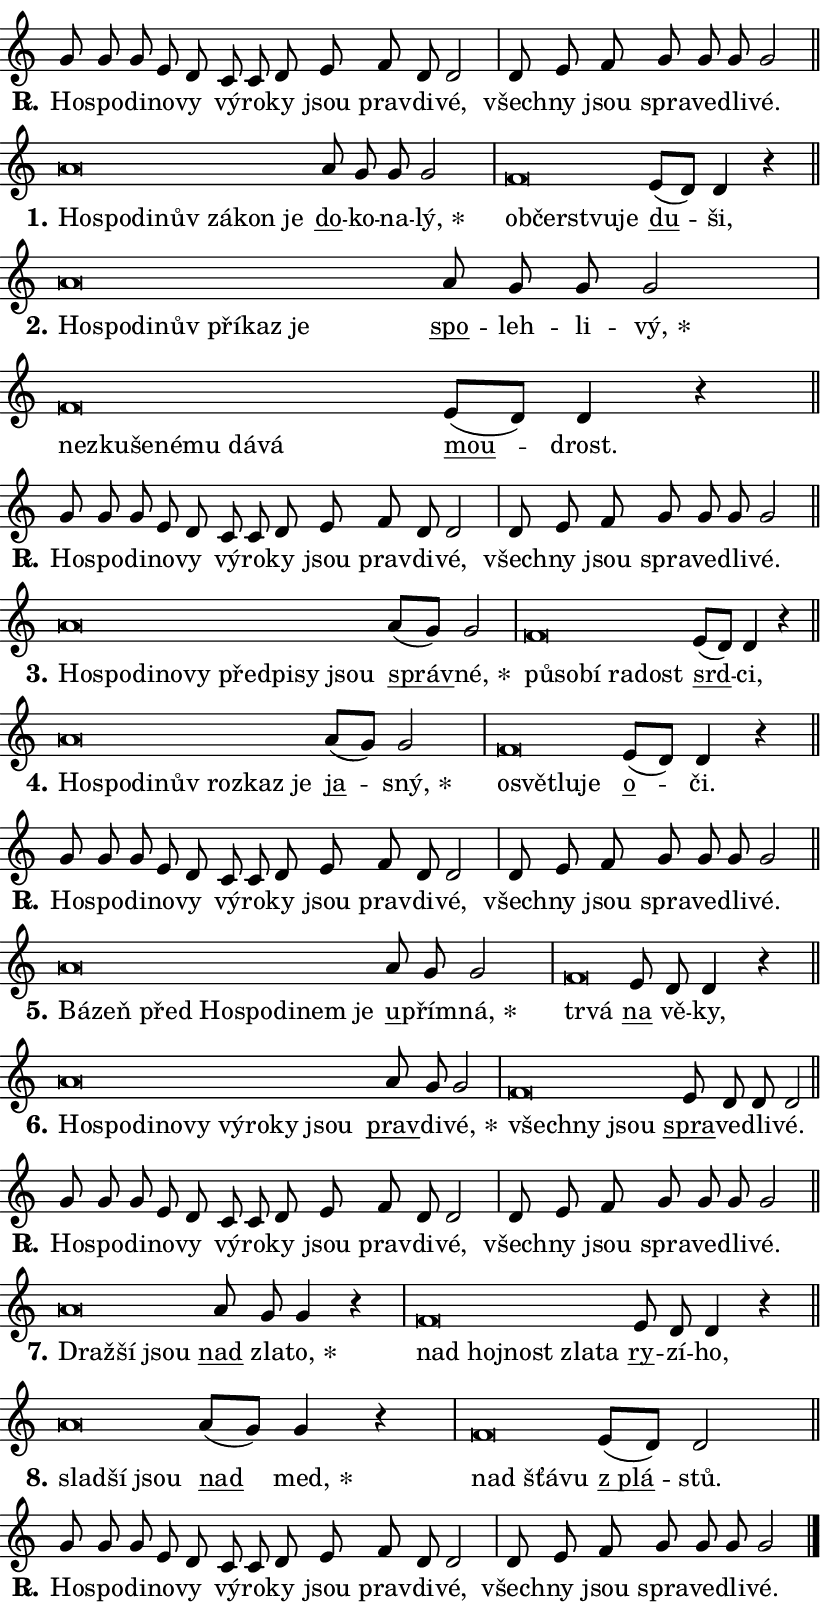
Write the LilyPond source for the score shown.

\version "2.24.0"
\header { tagline = "" }
\paper {
  indent = 0\cm
  top-margin = 0\cm
  right-margin = 0.13\cm % to fit lyric hyphens
  bottom-margin = 0\cm
  left-margin = 0\cm
  paper-width = 14\cm
  page-breaking = #ly:one-page-breaking
  system-system-spacing.basic-distance = #11
  score-system-spacing.basic-distance = #11
  ragged-last = ##f
}


%% Author: Thomas Morley
%% https://lists.gnu.org/archive/html/lilypond-user/2020-05/msg00002.html
#(define (line-position grob)
"Returns position of @var[grob} in current system:
   @code{'start}, if at first time-step
   @code{'end}, if at last time-step
   @code{'middle} otherwise
"
  (let* ((col (ly:item-get-column grob))
         (ln (ly:grob-object col 'left-neighbor))
         (rn (ly:grob-object col 'right-neighbor))
         (col-to-check-left (if (ly:grob? ln) ln col))
         (col-to-check-right (if (ly:grob? rn) rn col))
         (break-dir-left
           (and
             (ly:grob-property col-to-check-left 'non-musical #f)
             (ly:item-break-dir col-to-check-left)))
         (break-dir-right
           (and
             (ly:grob-property col-to-check-right 'non-musical #f)
             (ly:item-break-dir col-to-check-right))))
        (cond ((eqv? 1 break-dir-left) 'start)
              ((eqv? -1 break-dir-right) 'end)
              (else 'middle))))

#(define (tranparent-at-line-position vctor)
  (lambda (grob)
  "Relying on @code{line-position} select the relevant enry from @var{vctor}.
Used to determine transparency,"
    (case (line-position grob)
      ((end) (not (vector-ref vctor 0)))
      ((middle) (not (vector-ref vctor 1)))
      ((start) (not (vector-ref vctor 2))))))

noteHeadBreakVisibility =
#(define-music-function (break-visibility)(vector?)
"Makes @code{NoteHead}s transparent relying on @var{break-visibility}"
#{
  \override NoteHead.transparent =
    #(tranparent-at-line-position break-visibility)
#})

#(define delete-ledgers-for-transparent-note-heads
  (lambda (grob)
    "Reads whether a @code{NoteHead} is transparent.
If so this @code{NoteHead} is removed from @code{'note-heads} from
@var{grob}, which is supposed to be @code{LedgerLineSpanner}.
As a result ledgers are not printed for this @code{NoteHead}"
    (let* ((nhds-array (ly:grob-object grob 'note-heads))
           (nhds-list
             (if (ly:grob-array? nhds-array)
                 (ly:grob-array->list nhds-array)
                 '()))
           ;; Relies on the transparent-property being done before
           ;; Staff.LedgerLineSpanner.after-line-breaking is executed.
           ;; This is fragile ...
           (to-keep
             (remove
               (lambda (nhd)
                 (ly:grob-property nhd 'transparent #f))
               nhds-list)))
      ;; TODO find a better method to iterate over grob-arrays, similiar
      ;; to filter/remove etc for lists
      ;; For now rebuilt from scratch
      (set! (ly:grob-object grob 'note-heads)  '())
      (for-each
        (lambda (nhd)
          (ly:pointer-group-interface::add-grob grob 'note-heads nhd))
        to-keep))))

squashNotes = {
  \override NoteHead.X-extent = #'(-0.2 . 0.2)
  \override NoteHead.Y-extent = #'(-0.75 . 0)
  \override NoteHead.stencil =
    #(lambda (grob)
       (let ((pos (ly:grob-property grob 'staff-position)))
         (begin
           (if (< pos -7) (display "ERROR: Lower brevis then expected\n") (display ""))
           (if (<= pos -6) ly:text-interface::print ly:note-head::print))))
}
unSquashNotes = {
  \revert NoteHead.X-extent
  \revert NoteHead.Y-extent
  \revert NoteHead.stencil
}

hideNotes = \noteHeadBreakVisibility #begin-of-line-visible
unHideNotes = \noteHeadBreakVisibility #all-visible

% work-around for resetting accidentals
% https://lilypond.org/doc/v2.23/Documentation/notation/displaying-rhythms#unmetered-music
cadenzaMeasure = {
  \cadenzaOff
  \partial 1024 s1024
  \cadenzaOn
}

#(define-markup-command (accent layout props text) (markup?)
  "Underline accented syllable"
  (interpret-markup layout props
    #{\markup \override #'(offset . 4.3) \underline { #text }#}))

responsum = \markup \concat {
  "R" \hspace #-1.05 \path #0.1 #'((moveto 0 0.07) (lineto 0.9 0.8)) \hspace #0.05 "."
}

spaceSize = #0.6828661417322834 % exact space size for TeX Gyre Schola

\layout {
  \context {
    \Staff
    \remove "Time_signature_engraver"
    \override LedgerLineSpanner.after-line-breaking = #delete-ledgers-for-transparent-note-heads
  }
  \context {
    \Lyrics {
      \override LyricSpace.minimum-distance = \spaceSize
      \override LyricText.font-name = #"TeX Gyre Schola"
      \override LyricText.font-size = 1
      \override StanzaNumber.font-name = #"TeX Gyre Schola Bold"
      \override StanzaNumber.font-size = 1
    }
  }
  \context {
    \Score 
    \override NoteHead.text =
      #(lambda (grob) 
        (let ((pos (ly:grob-property grob 'staff-position)))
          #{\markup {
            \combine
              \halign #-0.55 \raise #(if (= pos -6) 0 0.5) \override #'(thickness . 2) \draw-line #'(3.2 . 0)
              \musicglyph "noteheads.sM1"
          }#}))
  }
}

% magnetic-lyrics.ily
%
%   written by
%     Jean Abou Samra <jean@abou-samra.fr>
%     Werner Lemberg <wl@gnu.org>
%
%   adapted by
%     Jiri Hon <jiri.hon@gmail.com>
%
% Version 2022-Apr-15

% https://www.mail-archive.com/lilypond-user@gnu.org/msg149350.html

#(define (Left_hyphen_pointer_engraver context)
   "Collect syllable-hyphen-syllable occurrences in lyrics and store
them in properties.  This engraver only looks to the left.  For
example, if the lyrics input is @code{foo -- bar}, it does the
following.

@itemize @bullet
@item
Set the @code{text} property of the @code{LyricHyphen} grob between
@q{foo} and @q{bar} to @code{foo}.

@item
Set the @code{left-hyphen} property of the @code{LyricText} grob with
text @q{foo} to the @code{LyricHyphen} grob between @q{foo} and
@q{bar}.
@end itemize

Use this auxiliary engraver in combination with the
@code{lyric-@/text::@/apply-@/magnetic-@/offset!} hook."
   (let ((hyphen #f)
         (text #f))
     (make-engraver
      (acknowledgers
       ((lyric-syllable-interface engraver grob source-engraver)
        (set! text grob)))
      (end-acknowledgers
       ((lyric-hyphen-interface engraver grob source-engraver)
        ;(when (not (grob::has-interface grob 'lyric-space-interface))
          (set! hyphen grob)));)
      ((stop-translation-timestep engraver)
       (when (and text hyphen)
         (ly:grob-set-object! text 'left-hyphen hyphen))
       (set! text #f)
       (set! hyphen #f)))))

#(define (lyric-text::apply-magnetic-offset! grob)
   "If the space between two syllables is less than the value in
property @code{LyricText@/.details@/.squash-threshold}, move the right
syllable to the left so that it gets concatenated with the left
syllable.

Use this function as a hook for
@code{LyricText@/.after-@/line-@/breaking} if the
@code{Left_@/hyphen_@/pointer_@/engraver} is active."
   (let ((hyphen (ly:grob-object grob 'left-hyphen #f)))
     (when hyphen
       (let ((left-text (ly:spanner-bound hyphen LEFT)))
         (when (grob::has-interface left-text 'lyric-syllable-interface)
           (let* ((common (ly:grob-common-refpoint grob left-text X))
                  (this-x-ext (ly:grob-extent grob common X))
                  (left-x-ext
                   (begin
                     ;; Trigger magnetism for left-text.
                     (ly:grob-property left-text 'after-line-breaking)
                     (ly:grob-extent left-text common X)))
                  ;; `delta` is the gap width between two syllables.
                  (delta (- (interval-start this-x-ext)
                            (interval-end left-x-ext)))
                  (details (ly:grob-property grob 'details))
                  (threshold (assoc-get 'squash-threshold details 0.2)))
             (when (< delta threshold)
               (let* (;; We have to manipulate the input text so that
                      ;; ligatures crossing syllable boundaries are not
                      ;; disabled.  For languages based on the Latin
                      ;; script this is essentially a beautification.
                      ;; However, for non-Western scripts it can be a
                      ;; necessity.
                      (lt (ly:grob-property left-text 'text))
                      (rt (ly:grob-property grob 'text))
                      (is-space (grob::has-interface hyphen 'lyric-space-interface))
                      (space (if is-space " " ""))
                      (extra-delta (if is-space spaceSize 0))
                      ;; Append new syllable.
                      (ltrt-space (if (and (string? lt) (string? rt))
                                (string-append lt space rt)
                                (make-concat-markup (list lt space rt))))
                      ;; Right-align `ltrt` to the right side.
                      (ltrt-space-markup (grob-interpret-markup
                               grob
                               (make-translate-markup
                                (cons (interval-length this-x-ext) 0)
                                (make-right-align-markup ltrt-space)))))
                 (begin
                   ;; Don't print `left-text`.
                   (ly:grob-set-property! left-text 'stencil #f)
                   ;; Set text and stencil (which holds all collected
                   ;; syllables so far) and shift it to the left.
                   (ly:grob-set-property! grob 'text ltrt-space)
                   (ly:grob-set-property! grob 'stencil ltrt-space-markup)
                   (ly:grob-translate-axis! grob (- (- delta extra-delta)) X))))))))))


#(define (lyric-hyphen::displace-bounds-first grob)
   ;; Make very sure this callback isn't triggered too early.
   (let ((left (ly:spanner-bound grob LEFT))
         (right (ly:spanner-bound grob RIGHT)))
     (ly:grob-property left 'after-line-breaking)
     (ly:grob-property right 'after-line-breaking)
     (ly:lyric-hyphen::print grob)))

squashThreshold = #0.4

\layout {
  \context {
    \Lyrics
    \consists #Left_hyphen_pointer_engraver
    \override LyricText.after-line-breaking =
      #lyric-text::apply-magnetic-offset!
    \override LyricHyphen.stencil = #lyric-hyphen::displace-bounds-first
    \override LyricText.details.squash-threshold = \squashThreshold
    \override LyricHyphen.minimum-distance = 0
    \override LyricHyphen.minimum-length = \squashThreshold
  }
}

squashText = \override LyricText.details.squash-threshold = 9999
unSquashText = \override LyricText.details.squash-threshold = \squashThreshold

leftText = \override LyricText.self-alignment-X = #LEFT
unLeftText = \revert LyricText.self-alignment-X

starOffset = #(lambda (grob) 
                (let ((x_offset (ly:self-alignment-interface::aligned-on-x-parent grob)))
                  (if (= x_offset 0) 0 (+ x_offset 1.2))))

star = #(define-music-function (syllable)(string?)
"Append star separator at the end of a syllable"
#{
  \once \override LyricText.X-offset = #starOffset
  \lyricmode { \markup {
    #syllable
    \override #'((font-name . "TeX Gyre Schola Bold")) \hspace #0.2 \lower #0.65 \larger "*"
  } }
#})

starAccent = #(define-music-function (syllable)(string?)
"Append star separator at the end of a syllable and make accent"
#{
  \once \override LyricText.X-offset = #starOffset
  \lyricmode { \markup {
    \accent #syllable
    \override #'((font-name . "TeX Gyre Schola Bold")) \hspace #0.2 \lower #0.65 \larger "*"
  } }
#})

breath = #(define-music-function (syllable)(string?)
"Append breathing indicator at the end of a syllable"
#{
  \lyricmode { \markup { #syllable "+" } }
#})

optionalBreath = #(define-music-function (syllable)(string?)
"Append optional breathing indicator at the end of a syllable"
#{
  \lyricmode { \markup { #syllable "(+)" } }
#})


\score {
    <<
        \new Voice = "melody" { \cadenzaOn \key c \major \relative { g'8 g g e d \bar "" c c d e \bar "" f d d2 \cadenzaMeasure \bar "|" d8 e f \bar "" g g g g2 \cadenzaMeasure \bar "||" \break } }
        \new Lyrics \lyricsto "melody" { \lyricmode { \set stanza = \responsum
Ho -- spo -- di -- no -- vy vý -- ro -- ky jsou prav -- di -- vé, všech -- ny jsou spra -- ve -- dli -- vé. } }
    >>
    \layout {}
}

\score {
    <<
        \new Voice = "melody" { \cadenzaOn \key c \major \relative { \squashNotes a'\breve*1/16 \hideNotes \breve*1/16 \bar "" \breve*1/16 \bar "" \breve*1/16 \bar "" \breve*1/16 \bar "" \breve*1/16 \breve*1/16 \bar "" \unHideNotes \unSquashNotes \bar "" a8 g g g2 \cadenzaMeasure \bar "|" \squashNotes f\breve*1/16 \hideNotes \breve*1/16 \bar "" \breve*1/16 \breve*1/16 \bar "" \unHideNotes \unSquashNotes \bar "" e8[( d)] d4 r \cadenzaMeasure \bar "||" \break } }
        \new Lyrics \lyricsto "melody" { \lyricmode { \set stanza = "1."
\leftText Ho -- \squashText spo -- di -- nův zá -- kon je \unLeftText \unSquashText \markup \accent do -- ko -- na -- \star lý, \leftText ob -- \squashText čerst -- vu -- je \unLeftText \unSquashText \markup \accent du -- ši, } }
    >>
    \layout {}
}

\score {
    <<
        \new Voice = "melody" { \cadenzaOn \key c \major \relative { \squashNotes a'\breve*1/16 \hideNotes \breve*1/16 \bar "" \breve*1/16 \bar "" \breve*1/16 \bar "" \breve*1/16 \bar "" \breve*1/16 \breve*1/16 \bar "" \unHideNotes \unSquashNotes \bar "" a8 g g g2 \cadenzaMeasure \bar "|" \squashNotes f\breve*1/16 \hideNotes \breve*1/16 \bar "" \breve*1/16 \bar "" \breve*1/16 \bar "" \breve*1/16 \bar "" \breve*1/16 \breve*1/16 \bar "" \unHideNotes \unSquashNotes \bar "" e8[( d)] d4 r \cadenzaMeasure \bar "||" \break } }
        \new Lyrics \lyricsto "melody" { \lyricmode { \set stanza = "2."
\leftText Ho -- \squashText spo -- di -- nův pří -- kaz je \unLeftText \unSquashText \markup \accent spo -- leh -- li -- \star vý, \leftText ne -- \squashText zku -- še -- né -- mu dá -- vá \unLeftText \unSquashText \markup \accent mou -- drost. } }
    >>
    \layout {}
}

\score {
    <<
        \new Voice = "melody" { \cadenzaOn \key c \major \relative { g'8 g g e d \bar "" c c d e \bar "" f d d2 \cadenzaMeasure \bar "|" d8 e f \bar "" g g g g2 \cadenzaMeasure \bar "||" \break } }
        \new Lyrics \lyricsto "melody" { \lyricmode { \set stanza = \responsum
Ho -- spo -- di -- no -- vy vý -- ro -- ky jsou prav -- di -- vé, všech -- ny jsou spra -- ve -- dli -- vé. } }
    >>
    \layout {}
}

\score {
    <<
        \new Voice = "melody" { \cadenzaOn \key c \major \relative { \squashNotes a'\breve*1/16 \hideNotes \breve*1/16 \bar "" \breve*1/16 \bar "" \breve*1/16 \bar "" \breve*1/16 \bar "" \breve*1/16 \bar "" \breve*1/16 \bar "" \breve*1/16 \breve*1/16 \bar "" \unHideNotes \unSquashNotes \bar "" a8[( g)] g2 \cadenzaMeasure \bar "|" \squashNotes f\breve*1/16 \hideNotes \breve*1/16 \bar "" \breve*1/16 \bar "" \breve*1/16 \breve*1/16 \bar "" \unHideNotes \unSquashNotes \bar "" e8[( d)] d4 r \cadenzaMeasure \bar "||" \break } }
        \new Lyrics \lyricsto "melody" { \lyricmode { \set stanza = "3."
\leftText Ho -- \squashText spo -- di -- no -- vy před -- pi -- sy jsou \unLeftText \unSquashText \markup \accent správ -- \star né, \leftText pů -- \squashText so -- bí ra -- dost \unLeftText \unSquashText \markup \accent srd -- ci, } }
    >>
    \layout {}
}

\score {
    <<
        \new Voice = "melody" { \cadenzaOn \key c \major \relative { \squashNotes a'\breve*1/16 \hideNotes \breve*1/16 \bar "" \breve*1/16 \bar "" \breve*1/16 \bar "" \breve*1/16 \bar "" \breve*1/16 \breve*1/16 \bar "" \unHideNotes \unSquashNotes \bar "" a8[( g)] g2 \cadenzaMeasure \bar "|" \squashNotes f\breve*1/16 \hideNotes \breve*1/16 \bar "" \breve*1/16 \breve*1/16 \bar "" \unHideNotes \unSquashNotes \bar "" e8[( d)] d4 r \cadenzaMeasure \bar "||" \break } }
        \new Lyrics \lyricsto "melody" { \lyricmode { \set stanza = "4."
\leftText Ho -- \squashText spo -- di -- nův roz -- kaz je \unLeftText \unSquashText \markup \accent ja -- \star sný, \leftText o -- \squashText svět -- lu -- je \unLeftText \unSquashText \markup \accent o -- či. } }
    >>
    \layout {}
}

\score {
    <<
        \new Voice = "melody" { \cadenzaOn \key c \major \relative { g'8 g g e d \bar "" c c d e \bar "" f d d2 \cadenzaMeasure \bar "|" d8 e f \bar "" g g g g2 \cadenzaMeasure \bar "||" \break } }
        \new Lyrics \lyricsto "melody" { \lyricmode { \set stanza = \responsum
Ho -- spo -- di -- no -- vy vý -- ro -- ky jsou prav -- di -- vé, všech -- ny jsou spra -- ve -- dli -- vé. } }
    >>
    \layout {}
}

\score {
    <<
        \new Voice = "melody" { \cadenzaOn \key c \major \relative { \squashNotes a'\breve*1/16 \hideNotes \breve*1/16 \bar "" \breve*1/16 \bar "" \breve*1/16 \bar "" \breve*1/16 \bar "" \breve*1/16 \bar "" \breve*1/16 \breve*1/16 \bar "" \unHideNotes \unSquashNotes \bar "" a8 g g2 \cadenzaMeasure \bar "|" \squashNotes f\breve*1/16 \hideNotes \breve*1/16 \bar "" \unHideNotes \unSquashNotes \bar "" e8 d d4 r \cadenzaMeasure \bar "||" \break } }
        \new Lyrics \lyricsto "melody" { \lyricmode { \set stanza = "5."
\leftText Bá -- \squashText zeň před Ho -- spo -- di -- nem je \unLeftText \unSquashText \markup \accent u -- přím -- \star ná, \leftText tr -- \squashText vá \unLeftText \unSquashText \markup \accent na vě -- ky, } }
    >>
    \layout {}
}

\score {
    <<
        \new Voice = "melody" { \cadenzaOn \key c \major \relative { \squashNotes a'\breve*1/16 \hideNotes \breve*1/16 \bar "" \breve*1/16 \bar "" \breve*1/16 \bar "" \breve*1/16 \bar "" \breve*1/16 \bar "" \breve*1/16 \bar "" \breve*1/16 \breve*1/16 \bar "" \unHideNotes \unSquashNotes \bar "" a8 g g2 \cadenzaMeasure \bar "|" \squashNotes f\breve*1/16 \hideNotes \breve*1/16 \breve*1/16 \bar "" \unHideNotes \unSquashNotes \bar "" e8 d d d2 \cadenzaMeasure \bar "||" \break } }
        \new Lyrics \lyricsto "melody" { \lyricmode { \set stanza = "6."
\leftText Ho -- \squashText spo -- di -- no -- vy vý -- ro -- ky jsou \unLeftText \unSquashText \markup \accent prav -- di -- \star vé, \leftText všech -- \squashText ny jsou \unLeftText \unSquashText \markup \accent spra -- ve -- dli -- vé. } }
    >>
    \layout {}
}

\score {
    <<
        \new Voice = "melody" { \cadenzaOn \key c \major \relative { g'8 g g e d \bar "" c c d e \bar "" f d d2 \cadenzaMeasure \bar "|" d8 e f \bar "" g g g g2 \cadenzaMeasure \bar "||" \break } }
        \new Lyrics \lyricsto "melody" { \lyricmode { \set stanza = \responsum
Ho -- spo -- di -- no -- vy vý -- ro -- ky jsou prav -- di -- vé, všech -- ny jsou spra -- ve -- dli -- vé. } }
    >>
    \layout {}
}

\score {
    <<
        \new Voice = "melody" { \cadenzaOn \key c \major \relative { \squashNotes a'\breve*1/16 \hideNotes \breve*1/16 \breve*1/16 \bar "" \unHideNotes \unSquashNotes \bar "" a8 g g4 r \cadenzaMeasure \bar "|" \squashNotes f\breve*1/16 \hideNotes \breve*1/16 \bar "" \breve*1/16 \bar "" \breve*1/16 \breve*1/16 \bar "" \unHideNotes \unSquashNotes \bar "" e8 d d4 r \cadenzaMeasure \bar "||" \break } }
        \new Lyrics \lyricsto "melody" { \lyricmode { \set stanza = "7."
\leftText Draž -- \squashText ší jsou \unLeftText \unSquashText \markup \accent nad zla -- \star to, \leftText nad \squashText hoj -- nost zla -- ta \unLeftText \unSquashText \markup \accent ry -- zí -- ho, } }
    >>
    \layout {}
}

\score {
    <<
        \new Voice = "melody" { \cadenzaOn \key c \major \relative { \squashNotes a'\breve*1/16 \hideNotes \breve*1/16 \breve*1/16 \bar "" \unHideNotes \unSquashNotes \bar "" a8[( g)] g4 r \cadenzaMeasure \bar "|" \squashNotes f\breve*1/16 \hideNotes \breve*1/16 \breve*1/16 \bar "" \unHideNotes \unSquashNotes \bar "" e8[( d)] d2 \cadenzaMeasure \bar "||" \break } }
        \new Lyrics \lyricsto "melody" { \lyricmode { \set stanza = "8."
\leftText slad -- \squashText ší jsou \unLeftText \unSquashText \markup \accent nad \star med, \leftText nad \squashText šťá -- vu \unLeftText \unSquashText \markup \accent "z plá" -- stů. } }
    >>
    \layout {}
}

\score {
    <<
        \new Voice = "melody" { \cadenzaOn \key c \major \relative { g'8 g g e d \bar "" c c d e \bar "" f d d2 \cadenzaMeasure \bar "|" d8 e f \bar "" g g g g2 \cadenzaMeasure \bar "||" \break } \bar "|." }
        \new Lyrics \lyricsto "melody" { \lyricmode { \set stanza = \responsum
Ho -- spo -- di -- no -- vy vý -- ro -- ky jsou prav -- di -- vé, všech -- ny jsou spra -- ve -- dli -- vé. } }
    >>
    \layout {}
}
